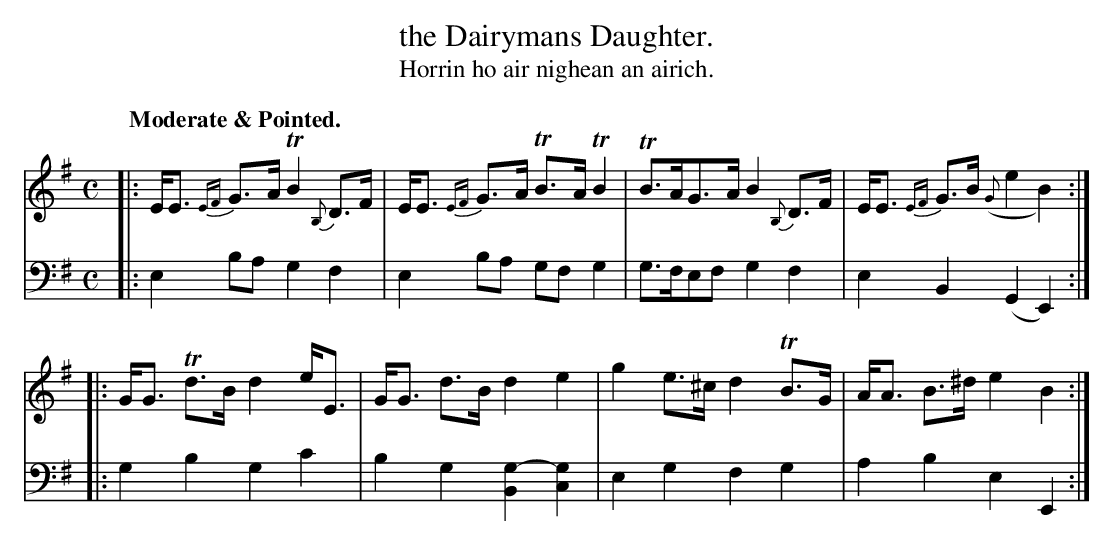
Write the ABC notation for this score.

X:1
T: the Dairymans Daughter.
T: Horrin ho air nighean an airich.
M: C
L: 1/8
Q: "Moderate & Pointed."
K: Em
V: 1 staves=2
|:\
E<E {EF}G>A TB2 {B,}D>F | E<E {EF}G>A TB>A TB2 | TB>AG>A B2 {B,}D>F | E<E {EF}G>B ({G}e2 B2) ::
G<G Td>B d2 e<E | G<G d>B d2 e2 | g2 e>^c d2 TB>G | A<A B>^d e2 B2 :|
V: 2 clef=bass middle=d
|:\
e2ba g2f2 | e2ba gfg2 | g>fef g2f2 | e2B2 (G2E2) ::
g2b2 g2c'2 | b2g2 [B2g2-][c2g2] | e2g2 f2g2 | a2b2 e2E2 :|
